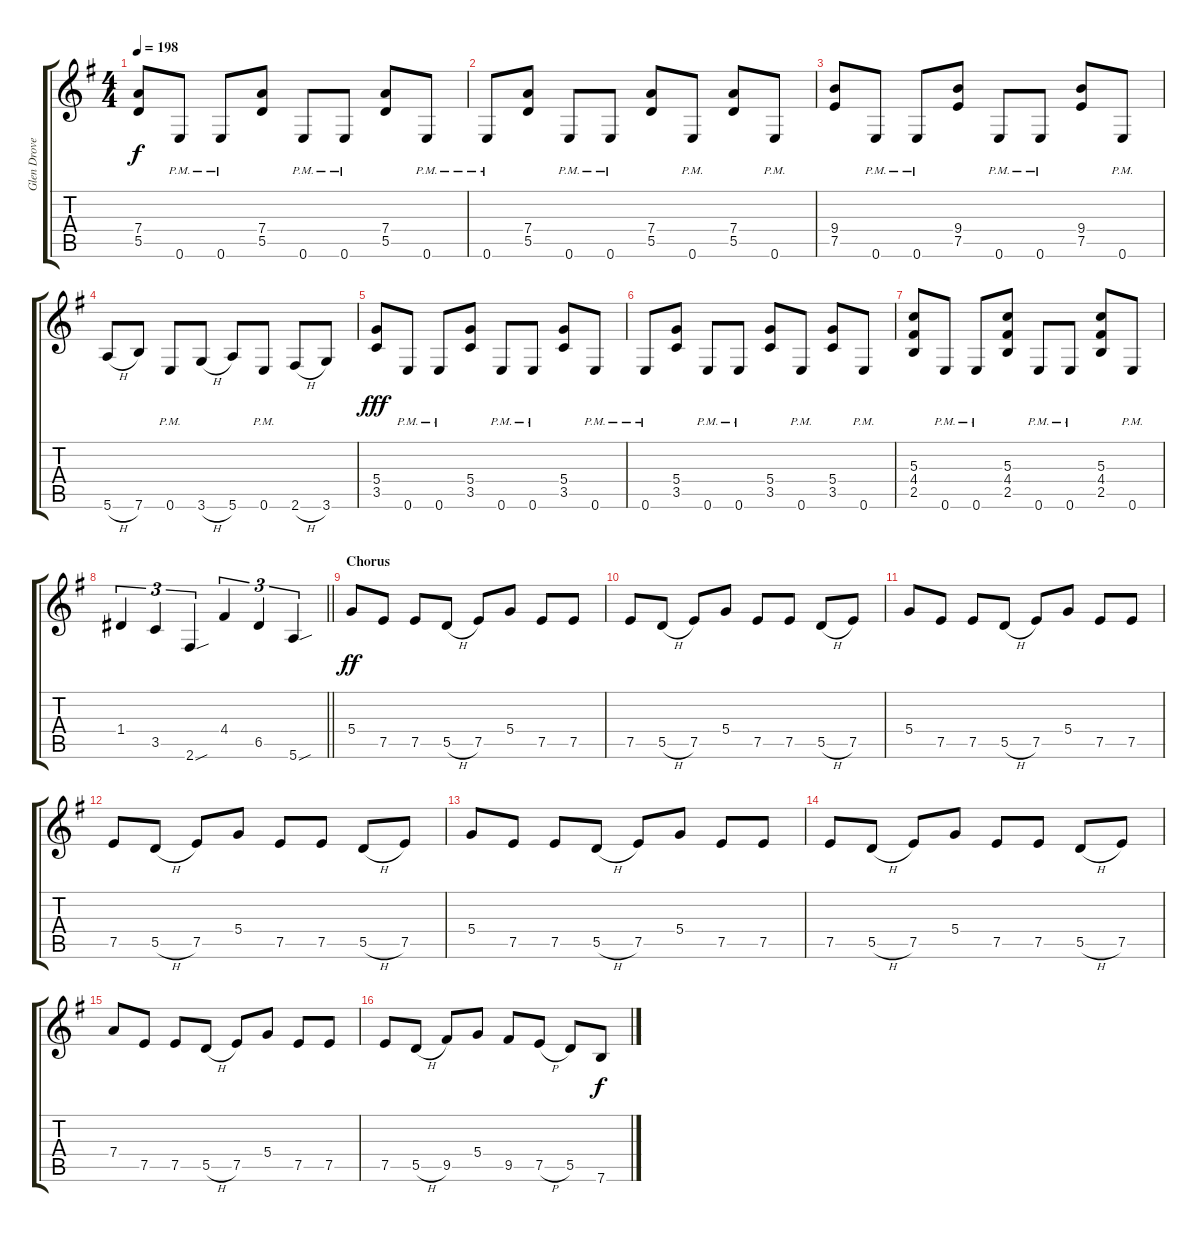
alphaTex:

\track ("Glen Drover" "Glen Drove") {instrument overdrivenguitar}
\staff {score tabs}
\tuning (E4 B3 G3 D3 A2 E2) {hide}
\ts (4 4)
\tempo 198
\clef g2
\ks g
(7.4 5.5).8{dy f} 0.6{pm}.8 0.6{pm}.8 (7.4 5.5).8 0.6{pm}.8 0.6{pm}.8 (7.4 5.5).8 0.6{pm}.8 |
0.6{pm}.8 (7.4 5.5).8 0.6{pm}.8 0.6{pm}.8 (7.4 5.5).8 0.6{pm}.8 (7.4 5.5).8 0.6{pm}.8 |
(9.4 7.5).8 0.6{pm}.8 0.6{pm}.8 (9.4 7.5).8 0.6{pm}.8 0.6{pm}.8 (9.4 7.5).8 0.6{pm}.8 |
5.6{h}.8 7.6.8 0.6{pm}.8 3.6{h}.8 5.6.8 0.6{pm}.8 2.6{h}.8 3.6.8 |
(5.4 3.5).8{dy fff} 0.6{pm}.8 0.6{pm}.8 (5.4 3.5).8 0.6{pm}.8 0.6{pm}.8 (5.4 3.5).8 0.6{pm}.8 |
0.6{pm}.8 (5.4 3.5).8 0.6{pm}.8 0.6{pm}.8 (5.4 3.5).8 0.6{pm}.8 (5.4 3.5).8 0.6{pm}.8 |
(5.3 4.4 2.5).8 0.6{pm}.8 0.6{pm}.8 (5.3 4.4 2.5).8 0.6{pm}.8 0.6{pm}.8 (5.3 4.4 2.5).8 0.6{pm}.8 |
\barLineRight lightlight
1.4.4{tu (3 2)} 3.5.4{tu (3 2)} 2.6{sou}.4{tu (3 2)} 4.4.4{tu (3 2)} 6.5.4{tu (3 2)} 5.6{sou}.4{tu (3 2)} |
\section ("" "Chorus")
5.4.8{dy ff} 7.5.8 7.5.8 5.5{h}.8 7.5.8 5.4.8 7.5.8 7.5.8 |
7.5.8 5.5{h}.8 7.5.8 5.4.8 7.5.8 7.5.8 5.5{h}.8 7.5.8 |
5.4.8 7.5.8 7.5.8 5.5{h}.8 7.5.8 5.4.8 7.5.8 7.5.8 |
7.5.8 5.5{h}.8 7.5.8 5.4.8 7.5.8 7.5.8 5.5{h}.8 7.5.8 |
5.4.8 7.5.8 7.5.8 5.5{h}.8 7.5.8 5.4.8 7.5.8 7.5.8 |
7.5.8 5.5{h}.8 7.5.8 5.4.8 7.5.8 7.5.8 5.5{h}.8 7.5.8 |
7.4.8 7.5.8 7.5.8 5.5{h}.8 7.5.8 5.4.8 7.5.8 7.5.8 |
7.5.8 5.5{h}.8 9.5.8 5.4.8 9.5.8 7.5{h}.8 5.5.8 7.6.8{dy f}
